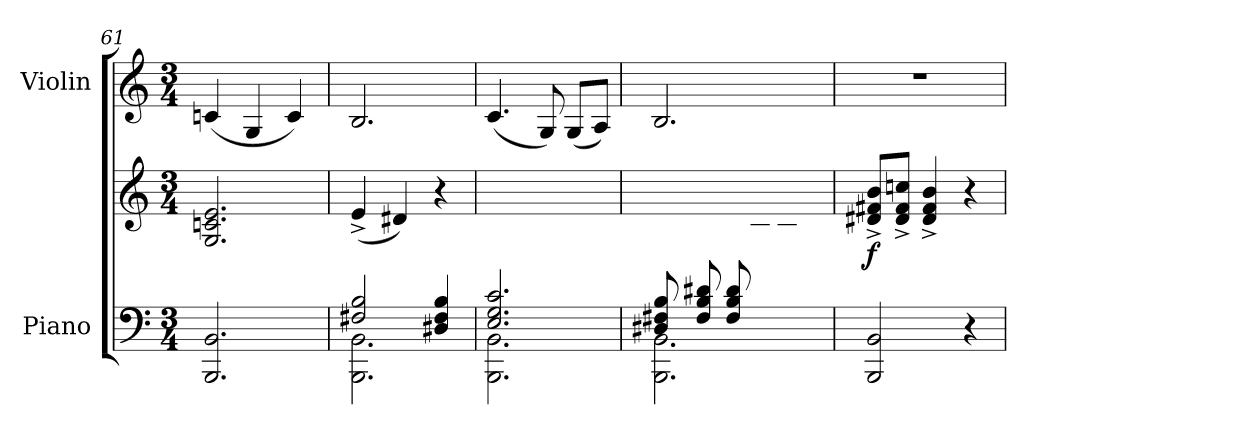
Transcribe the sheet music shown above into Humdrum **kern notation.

**kern	**kern	**dynam	**kern	**dynam
*part2	*part2	*part2	*part1	*part1
*staff3	*staff2	*staff2/3	*staff1	*staff1
*I"Piano	*	*	*I"Violin	*
*I'Pno	*	*	*I'Vln	*
!!LO:LB:g=z
*clefF4	*clefG2	*	*clefG2	*
*k[]	*k[]	*	*k[]	*
*M3/4	*M3/4	*	*M3/4	*
=61	=61	=61	=61	=61
2.BBB/ 2.BB/	2.G/ 2.cn/ 2.e/	.	(4cn/	.
.	.	.	4G/	.
.	.	.	4c/)	.
=62	=62	=62	=62	=62
*^	*	*	*	*
2F#X/ 2B/	2.BBB\ 2.BB\	(4e^/	.	2.B/	.
.	.	4d#X/)	.	.	.
4D#X/ 4F#/ 4B/	.	4r	.	.	.
=63	=63	=63	=63	=63	=63
!	!	!	!LO:DY:b	!	!
!	!	!	!LO:DY:n=1:b	!	!
2.E/ 2.G/ 2.c/	2.BBB\ 2.BB\	2.ryy	other-dynamics f	(4.c/	.
!	!	!	!	!	!LO:DY:a
.	.	.	.	8G/)	other-dynamics
.	.	.	.	(8G/L	.
.	.	.	.	8A/J)	.
=64	=64	=64	=64	=64	=64
!	!	!	!LO:DY:a	!	!LO:DY:a
8D#X/ 8F#X/ 8B/L	2.BBB\ 2.BB\	4.ryy	other-dynamics	2.B/	other-dynamics
8F#/ 8B/ 8d#X/	.	.	.	.	.
8F#/ 8B/ 8d#/	.	.	.	.	.
4.ryy	.	8B\ 8d#X\ 8f\	.	.	.
.	.	8B\ 8d#\ 8f\	.	.	.
.	.	8d#\ 8f\ 8b\J	.	.	.
*v	*v	*	*	*	*
=65	=65	=65	=65	=65
!	!	!LO:DY:b	!	!
2BBB/ 2BB/	8d#X/^ 8f#X/^ 8b/^L	f	2.r	.
.	8d#/^ 8f#/^ 8ccn/^J	.	.	.
.	4d#/^ 4f#/^ 4b/^	.	.	.
4r	4r	.	.	.
=	=	=	=	=
*-	*-	*-	*-	*-
